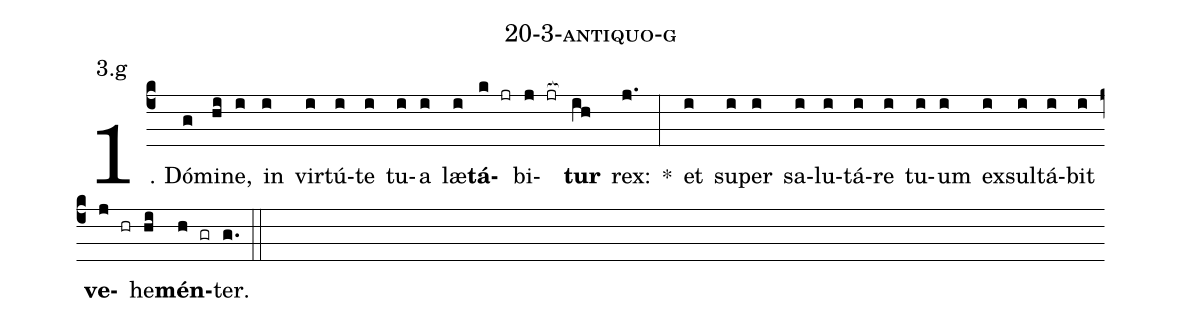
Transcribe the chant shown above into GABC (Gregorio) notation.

name: 20-3-antiquo-g;
annotation: 3.g;
%%
(c4)1. Dó(g)mi(hi)ne,(i) in(i) vir(i)tú(i)te(i) tu(i)a(i) læ(i)<b>tá</b>(k jr)bi(j jr[ocb:1{])<b>tur</b>(ih[ocb:0}]) rex:(j.) *(:) et(i) su(i)per(i) sa(i)lu(i)tá(i)re(i) tu(i)um(i) ex(i)sul(i)tá(i)bit(i) <b>ve</b>(j hr)he(hi)<b>mén</b>(h gr)ter.(g.) (::)
